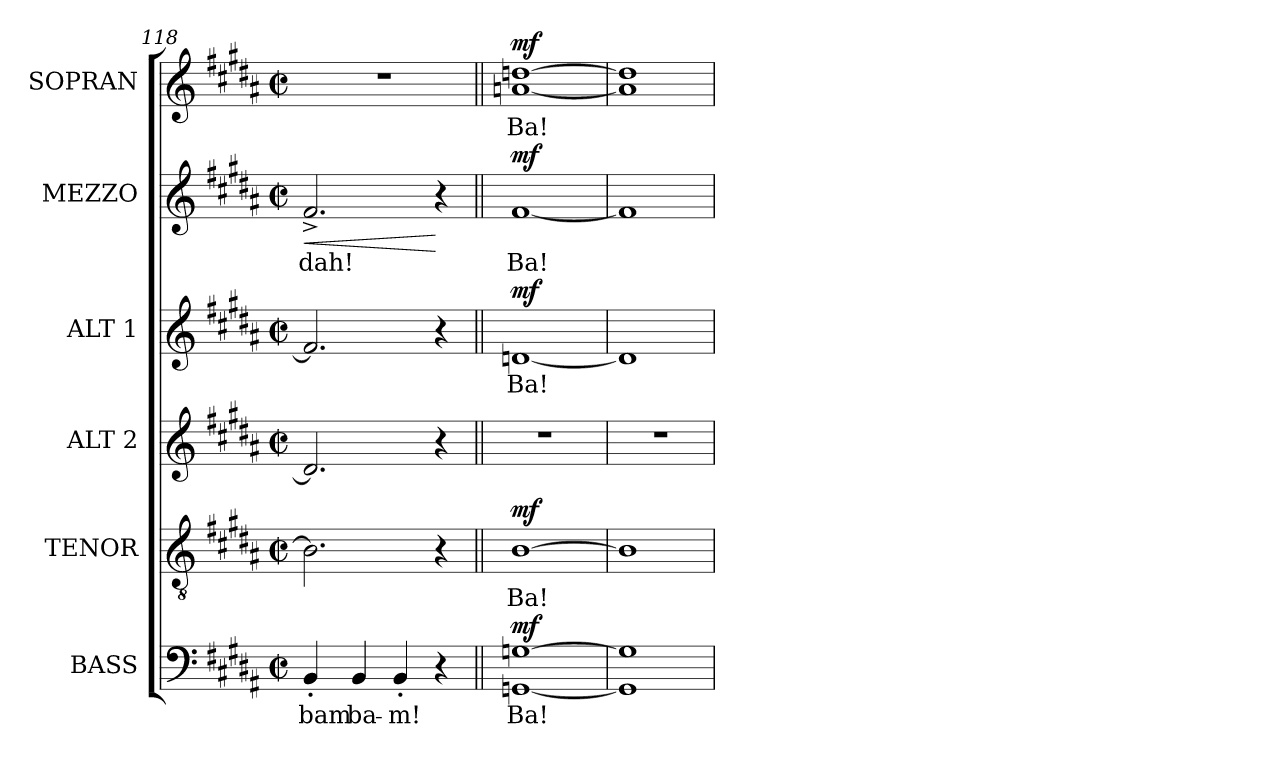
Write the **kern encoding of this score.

**kern	**text	**dynam	**kern	**text	**dynam	**kern	**kern	**text	**dynam	**kern	**text	**dynam	**kern	**text	**dynam
*part6	*part6	*part6	*part5	*part5	*part5	*part4	*part3	*part3	*part3	*part2	*part2	*part2	*part1	*part1	*part1
*staff6	*staff6	*staff6	*staff5	*staff5	*staff5	*staff4	*staff3	*staff3	*staff3	*staff2	*staff2	*staff2	*staff1	*staff1	*staff1
*I"BASS	*	*	*I"TENOR	*	*	*I"ALT 2	*I"ALT 1	*	*	*I"MEZZO	*	*	*I"SOPRAN	*	*
*I'B	*	*	*I'T	*	*	*I'A2	*I'A1	*	*	*	*	*	*I'S	*	*
*clefF4	*	*	*clefGv2	*	*	*clefG2	*clefG2	*	*	*clefG2	*	*	*clefG2	*	*
*	*	*	*ITrd7c12	*	*	*	*	*	*	*	*	*	*	*	*
*k[f#c#g#d#a#]	*	*	*k[f#c#g#d#a#]	*	*	*k[f#c#g#d#a#]	*k[f#c#g#d#a#]	*	*	*k[f#c#g#d#a#]	*	*	*k[f#c#g#d#a#]	*	*
*B:	*	*	*B:	*	*	*B:	*B:	*	*	*B:	*	*	*B:	*	*
*M2/2	*	*	*M2/2	*	*	*M2/2	*M2/2	*	*	*M2/2	*	*	*M2/2	*	*
*met(c|)	*	*	*met(c|)	*	*	*met(c|)	*met(c|)	*	*	*met(c|)	*	*	*met(c|)	*	*
=118	=118	=118	=118	=118	=118	=118	=118	=118	=118	=118	=118	=118	=118	=118	=118
!	!LO:LY:b:color=#000000	!	!	!	!	!	!	!	!	!	!	!	!	!	!
!	!	!	!	!	!	!	!	!	!	!	!LO:LY:b:color=#000000	!LO:HP:b	!	!	!
4BB'i/	bam	.	2.BBi\]	.	.	2.d#i/]	2.f#i/]	.	.	2.f#^i/	dah!	<	1r	.	.
!	!LO:LY:b:color=#000000	!	!	!	!	!	!	!	!	!	!	!	!	!	!
4BBi/	ba-	.	.	.	.	.	.	.	.	.	.	.	.	.	.
!	!LO:LY:b:color=#000000	!	!	!	!	!	!	!	!	!	!	!	!	!	!
4BB'i/	-m!	.	.	.	.	.	.	.	.	.	.	.	.	.	.
4r	.	.	4r	.	.	4r	4r	.	.	4r	.	[	.	.	.
=119||	=119||	=119||	=119||	=119||	=119||	=119||	=119||	=119||	=119||	=119||	=119||	=119||	=119||	=119||	=119||
!	!LO:LY:b:color=#000000	!	!	!	!	!	!	!	!	!	!	!	!	!	!
!	!	!	!	!LO:LY:b:color=#000000	!	!	!	!	!	!	!	!	!	!	!
!	!	!	!	!	!	!	!	!LO:LY:b:color=#000000	!	!	!	!	!	!	!
!	!	!	!	!	!	!	!	!	!	!	!LO:LY:b:color=#000000	!	!	!	!
*	*	*	*	*	*	*	*	*	*	*	*	*	*MM100	*	*
!	!	!	!	!	!	!	!	!	!	!	!	!	!	!LO:LY:b:color=#000000	!
[<1GGni [>1Gni	Ba!	mf	[>1BBi	Ba!	mf	1r	[<1dni	Ba!	mf	[<1f#i	Ba!	mf	[<1ani [>1ddni	Ba!	mf
=120	=120	=120	=120	=120	=120	=120	=120	=120	=120	=120	=120	=120	=120	=120	=120
1GGi] 1Gi]	.	.	1BBi]	.	.	1r	1di]	.	.	1f#i]	.	.	1ani] 1ddni]	.	.
=	=	=	=	=	=	=	=	=	=	=	=	=	=	=	=
*-	*-	*-	*-	*-	*-	*-	*-	*-	*-	*-	*-	*-	*-	*-	*-
